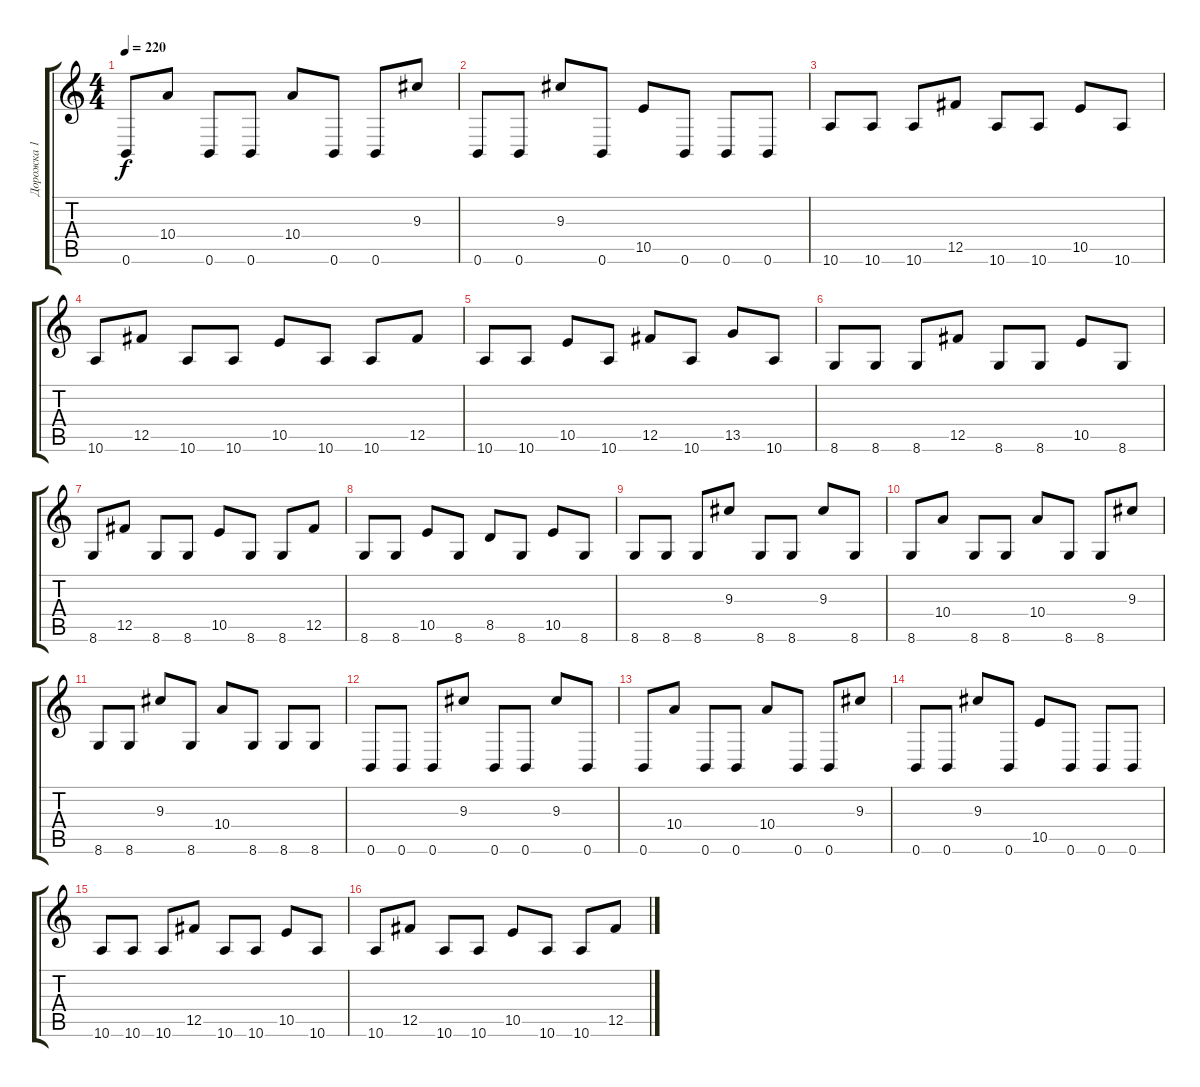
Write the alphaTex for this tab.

\track ("Дорожка 1" "Дорожка 1") {instrument distortionguitar}
\staff {score tabs}
\tuning (Db4 Ab3 E3 B2 Gb2 B1) {hide}
\ts (4 4)
\tempo 220
\clef g2
\ks c
0.6.8{dy f} 10.4.8 0.6.8 0.6.8 10.4.8 0.6.8 0.6.8 9.3.8 |
0.6.8 0.6.8 9.3.8 0.6.8 10.5.8 0.6.8 0.6.8 0.6.8 |
10.6.8 10.6.8 10.6.8 12.5.8 10.6.8 10.6.8 10.5.8 10.6.8 |
10.6.8 12.5.8 10.6.8 10.6.8 10.5.8 10.6.8 10.6.8 12.5.8 |
10.6.8 10.6.8 10.5.8 10.6.8 12.5.8 10.6.8 13.5.8 10.6.8 |
8.6.8 8.6.8 8.6.8 12.5.8 8.6.8 8.6.8 10.5.8 8.6.8 |
8.6.8 12.5.8 8.6.8 8.6.8 10.5.8 8.6.8 8.6.8 12.5.8 |
8.6.8 8.6.8 10.5.8 8.6.8 8.5.8 8.6.8 10.5.8 8.6.8 |
8.6.8{volume 0} 8.6.8 8.6.8 9.3.8 8.6.8 8.6.8 9.3.8 8.6.8 |
8.6.8 10.4.8 8.6.8 8.6.8 10.4.8 8.6.8 8.6.8 9.3.8 |
8.6.8 8.6.8 9.3.8 8.6.8 10.4.8 8.6.8 8.6.8 8.6.8 |
0.6.8 0.6.8 0.6.8 9.3.8 0.6.8 0.6.8 9.3.8 0.6.8 |
0.6.8 10.4.8 0.6.8 0.6.8 10.4.8 0.6.8 0.6.8 9.3.8 |
0.6.8 0.6.8 9.3.8 0.6.8 10.5.8 0.6.8 0.6.8 0.6.8 |
10.6.8 10.6.8 10.6.8 12.5.8 10.6.8 10.6.8 10.5.8 10.6.8 |
10.6.8 12.5.8 10.6.8 10.6.8 10.5.8 10.6.8 10.6.8 12.5.8
